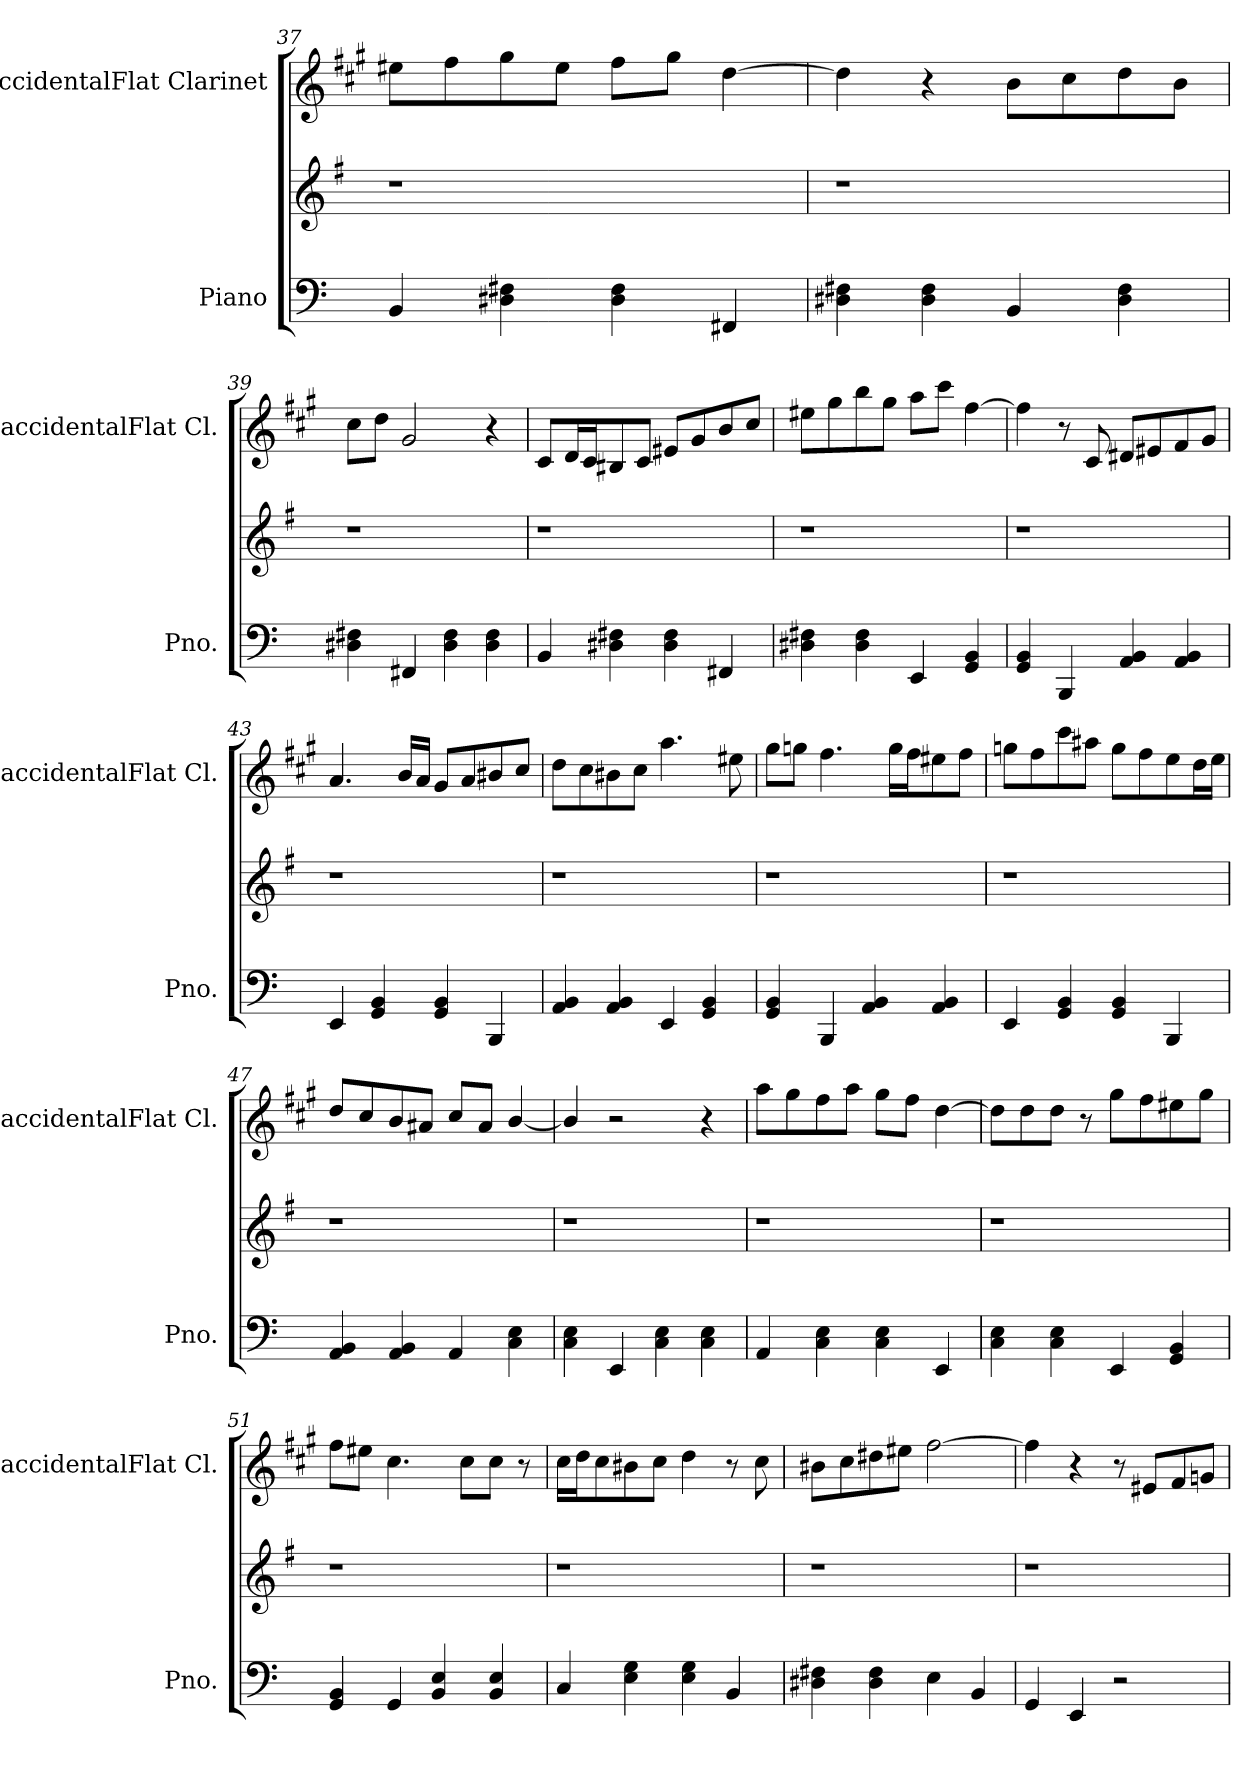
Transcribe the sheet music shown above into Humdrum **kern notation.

**kern	**kern	**kern
*part2	*part2	*part1
*staff3	*staff2	*staff1
*I"Piano	*	*I"BaccidentalFlat Clarinet
*I'Pno.	*	*I'BaccidentalFlat Cl.
*clefF4	*clefG2	*clefG2
*	*	*ITrd1c2
*	*k[f#]	*k[f#]
=37	=37	=37
4BB/	1r	8dd#X\L
.	.	8ee\
4D#X\ 4F#X\	.	8ff#\
.	.	8dd#\J
4D#\ 4F#\	.	8ee\L
.	.	8ff#\J
4FF#X/	.	[4cc\
=38	=38	=38
4D#X\ 4F#X\	1r	4cc\]
4D#\ 4F#\	.	4r
4BB/	.	8a\L
.	.	8b\
4D#\ 4F#\	.	8cc\
.	.	8a\J
=39	=39	=39
4D#X\ 4F#X\	1r	8b\L
.	.	8cc\J
4FF#X/	.	2f#/
4D#\ 4F#\	.	.
4D#\ 4F#\	.	4r
!!LO:LB:g=z
=40	=40	=40
4BB/	1r	8B/L
.	.	16c/L
.	.	16B/J
4D#X\ 4F#X\	.	8A#X/
.	.	8B/J
4D#\ 4F#\	.	8d#X/L
.	.	8f#/
4FF#X/	.	8a/
.	.	8b/J
=41	=41	=41
4D#X\ 4F#X\	1r	8dd#X\L
.	.	8ff#\
4D#\ 4F#\	.	8aa\
.	.	8ff#\J
4EE/	.	8gg\L
.	.	8bb\J
4GG/ 4BB/	.	[4ee\
=42	=42	=42
4GG/ 4BB/	1r	4ee\]
4BBB/	.	8r
.	.	8B/
4AA/ 4BB/	.	8c#X/L
.	.	8d#X/
4AA/ 4BB/	.	8e/
.	.	8f#/J
=43	=43	=43
4EE/	1r	4.g/
4GG/ 4BB/	.	.
.	.	16a/LL
.	.	16g/JJ
4GG/ 4BB/	.	8f#/L
.	.	8g/
4BBB/	.	8a#X/
.	.	8b/J
!!LO:LB:g=z
=44	=44	=44
4AA/ 4BB/	1r	8cc\L
.	.	8b\
4AA/ 4BB/	.	8a#X\
.	.	8b\J
4EE/	.	4.gg\
4GG/ 4BB/	.	.
.	.	8dd#X\
=45	=45	=45
4GG/ 4BB/	1r	8ff#\L
.	.	8ffn\J
4BBB/	.	4.ee\
4AA/ 4BB/	.	.
.	.	16ff\LL
.	.	16ee\J
4AA/ 4BB/	.	8dd#X\
.	.	8ee\J
=46	=46	=46
4EE/	1r	8ffn\L
.	.	8ee\
4GG/ 4BB/	.	8bb\
.	.	8gg#X\J
4GG/ 4BB/	.	8ff\L
.	.	8ee\
4BBB/	.	8dd\
.	.	16cc\L
.	.	16dd\JJ
=47	=47	=47
4AA/ 4BB/	1r	8cc/L
.	.	8b/
4AA/ 4BB/	.	8a/
.	.	8g#X/J
4AA/	.	8b/L
.	.	8g#/J
4C\ 4E\	.	[4a/
=48	=48	=48
4C\ 4E\	1r	4a/]
4EE/	.	2r
4C\ 4E\	.	.
4C\ 4E\	.	4r
!!LO:PB:g=z
=49	=49	=49
4AA/	1r	8gg\L
.	.	8ff#\
4C\ 4E\	.	8ee\
.	.	8gg\J
4C\ 4E\	.	8ff#\L
.	.	8ee\J
4EE/	.	[4cc\
=50	=50	=50
4C\ 4E\	1r	8cc\L]
.	.	8cc\
4C\ 4E\	.	8cc\J
.	.	8r
4EE/	.	8ff#\L
.	.	8ee\
4GG/ 4BB/	.	8dd#X\
.	.	8ff#\J
=51	=51	=51
4GG/ 4BB/	1r	8ee\L
.	.	8dd#X\J
4GG/	.	4.b\
4BB/ 4E/	.	.
.	.	8b\L
4BB/ 4E/	.	8b\J
.	.	8r
=52	=52	=52
4C/	1r	16b\LL
.	.	16cc\J
.	.	8b\
4E\ 4G\	.	8a#X\
.	.	8b\J
4E\ 4G\	.	4cc\
4BB/	.	8r
.	.	8b\
!!LO:LB:g=z
=53	=53	=53
4D#X\ 4F#X\	1r	8a#X\L
.	.	8b\
4D#\ 4F#\	.	8cc#X\
.	.	8dd#X\J
4E\	.	[2ee\
4BB/	.	.
=54	=54	=54
4GG/	1r	4ee\]
4EE/	.	4r
2r	.	8r
.	.	8d#X/L
.	.	8e/
.	.	8fn/J
=	=	=
*-	*-	*-
